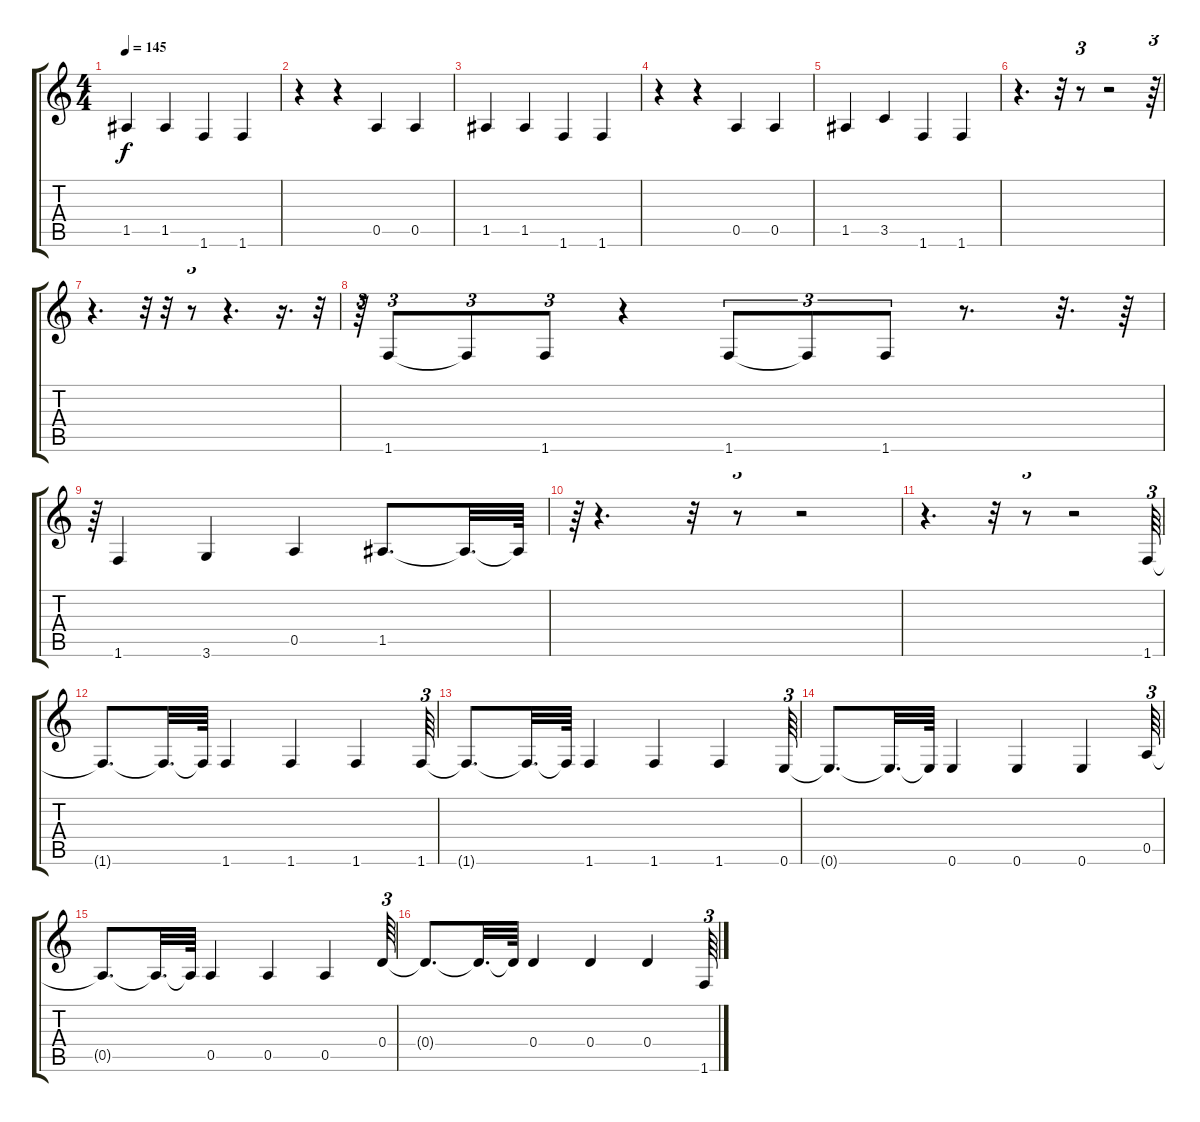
\track "" {instrument acousticguitarnylon}
\staff {score tabs}
\tuning (E4 B3 G3 D3 A2 E2) {hide}
\ts (4 4)
\tempo 145
\clef g2
\ks c
1.5.4{dy f} 1.5.4 1.6.4 1.6.4 |
r.4 r.4 0.5.4 0.5.4 |
1.5.4 1.5.4 1.6.4 1.6.4 |
r.4 r.4 0.5.4 0.5.4 |
1.5.4 3.5.4 1.6.4 1.6.4 |
r.4{d} r.32 r.8{tu (3 2)} r.2 r.64{tu (3 2)} |
r.4{d} r.32{tu (3 2)} r.32 r.8{tu (3 2)} r.4{d} r.16{d} r.32{tu (3 2)} |
r.64{tu (3 2)} 1.6.8{tu (3 2)} 1.6{t}.8{tu (3 2)} 1.6.8{tu (3 2)} r.4 1.6.8{tu (3 2)} 1.6{t}.8{tu (3 2)} 1.6.8{tu (3 2)} r.8{d} r.32{d} r.64 |
r.64{tu (3 2)} 1.6.4 3.6.4 0.5.4 1.5.8{d} 1.5{t}.32{d} 1.5{t}.64 |
r.64{tu (3 2)} r.4{d} r.32 r.8{tu (3 2)} r.2 |
r.4{d} r.32 r.8{tu (3 2)} r.2 1.6.64{tu (3 2)} |
1.6{t}.8{d} 1.6{t}.32{d} 1.6{t}.64 1.6.4 1.6.4 1.6.4 1.6.64{tu (3 2)} |
1.6{t}.8{d} 1.6{t}.32{d} 1.6{t}.64 1.6.4 1.6.4 1.6.4 0.6.64{tu (3 2)} |
0.6{t}.8{d} 0.6{t}.32{d} 0.6{t}.64 0.6.4 0.6.4 0.6.4 0.5.64{tu (3 2)} |
0.5{t}.8{d} 0.5{t}.32{d} 0.5{t}.64 0.5.4 0.5.4 0.5.4 0.4.64{tu (3 2)} |
0.4{t}.8{d} 0.4{t}.32{d} 0.4{t}.64 0.4.4 0.4.4 0.4.4 1.6.64{tu (3 2)}
